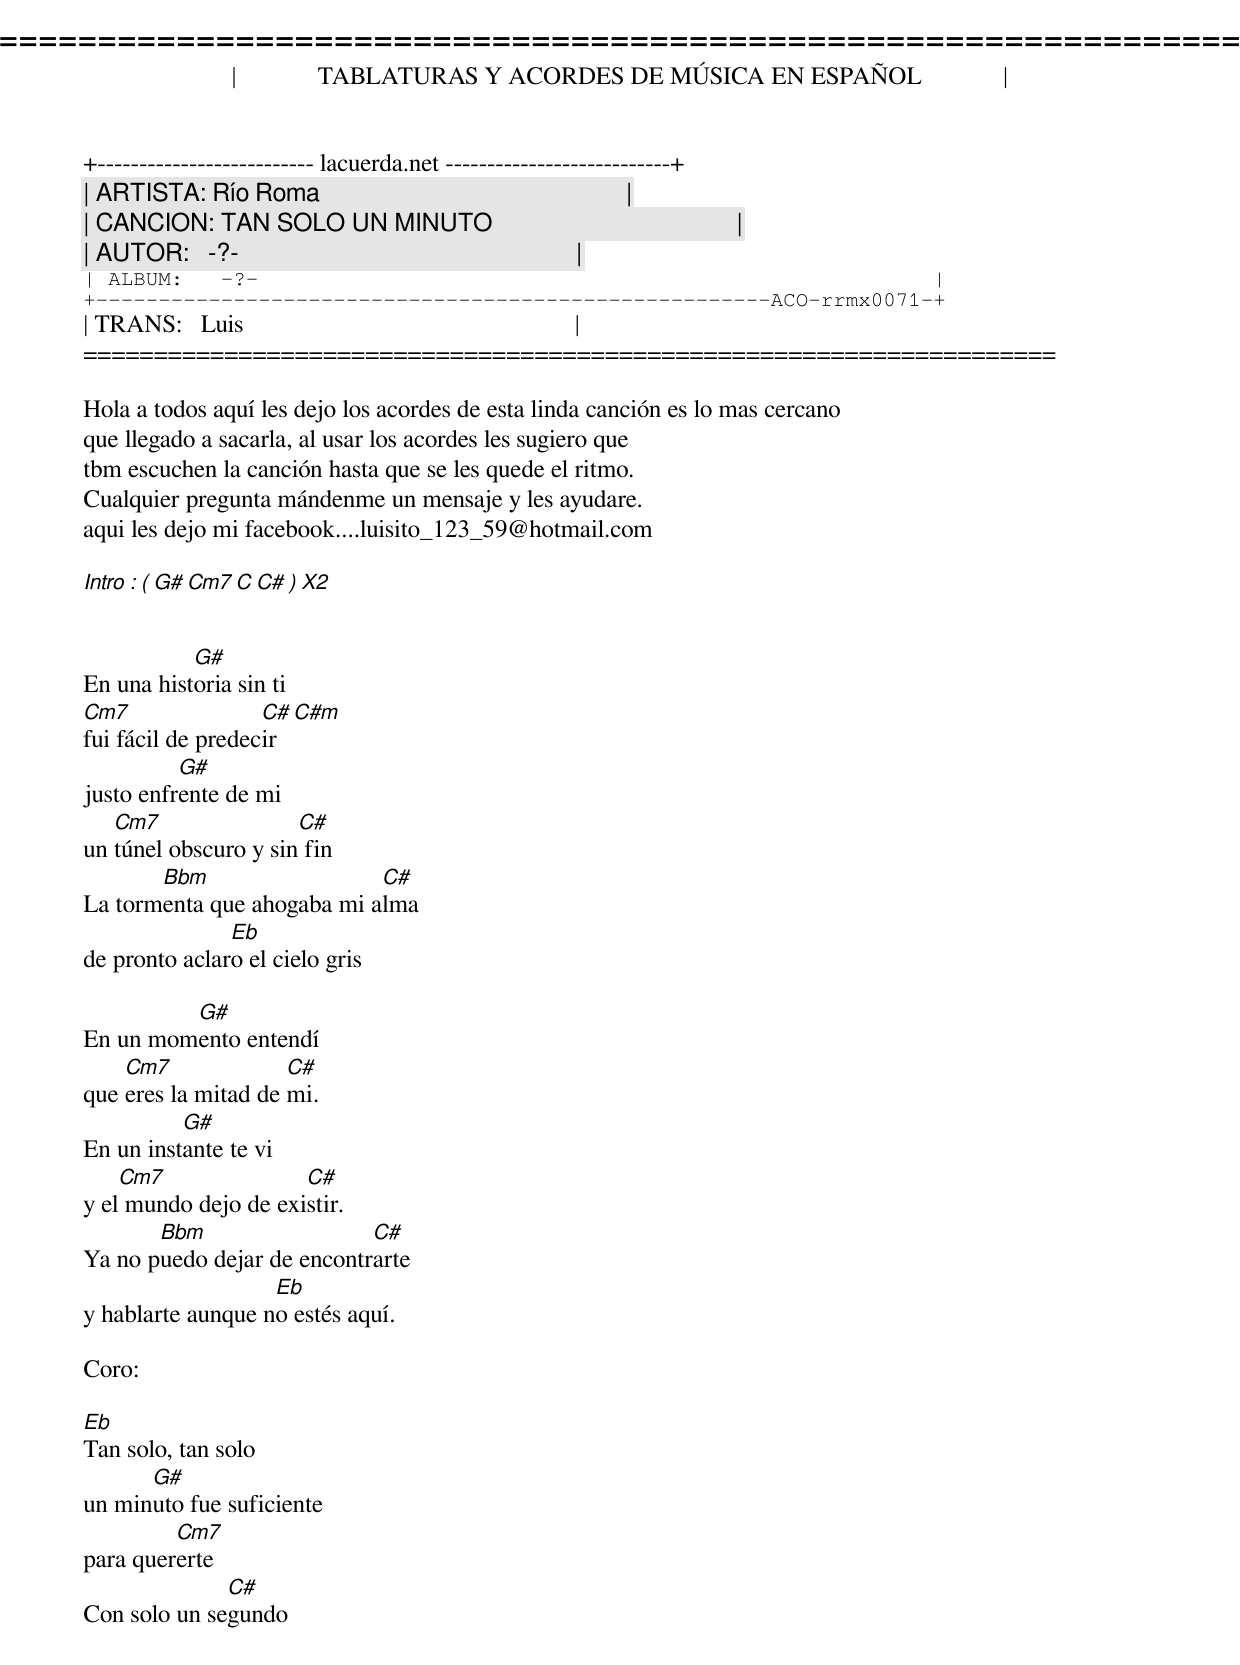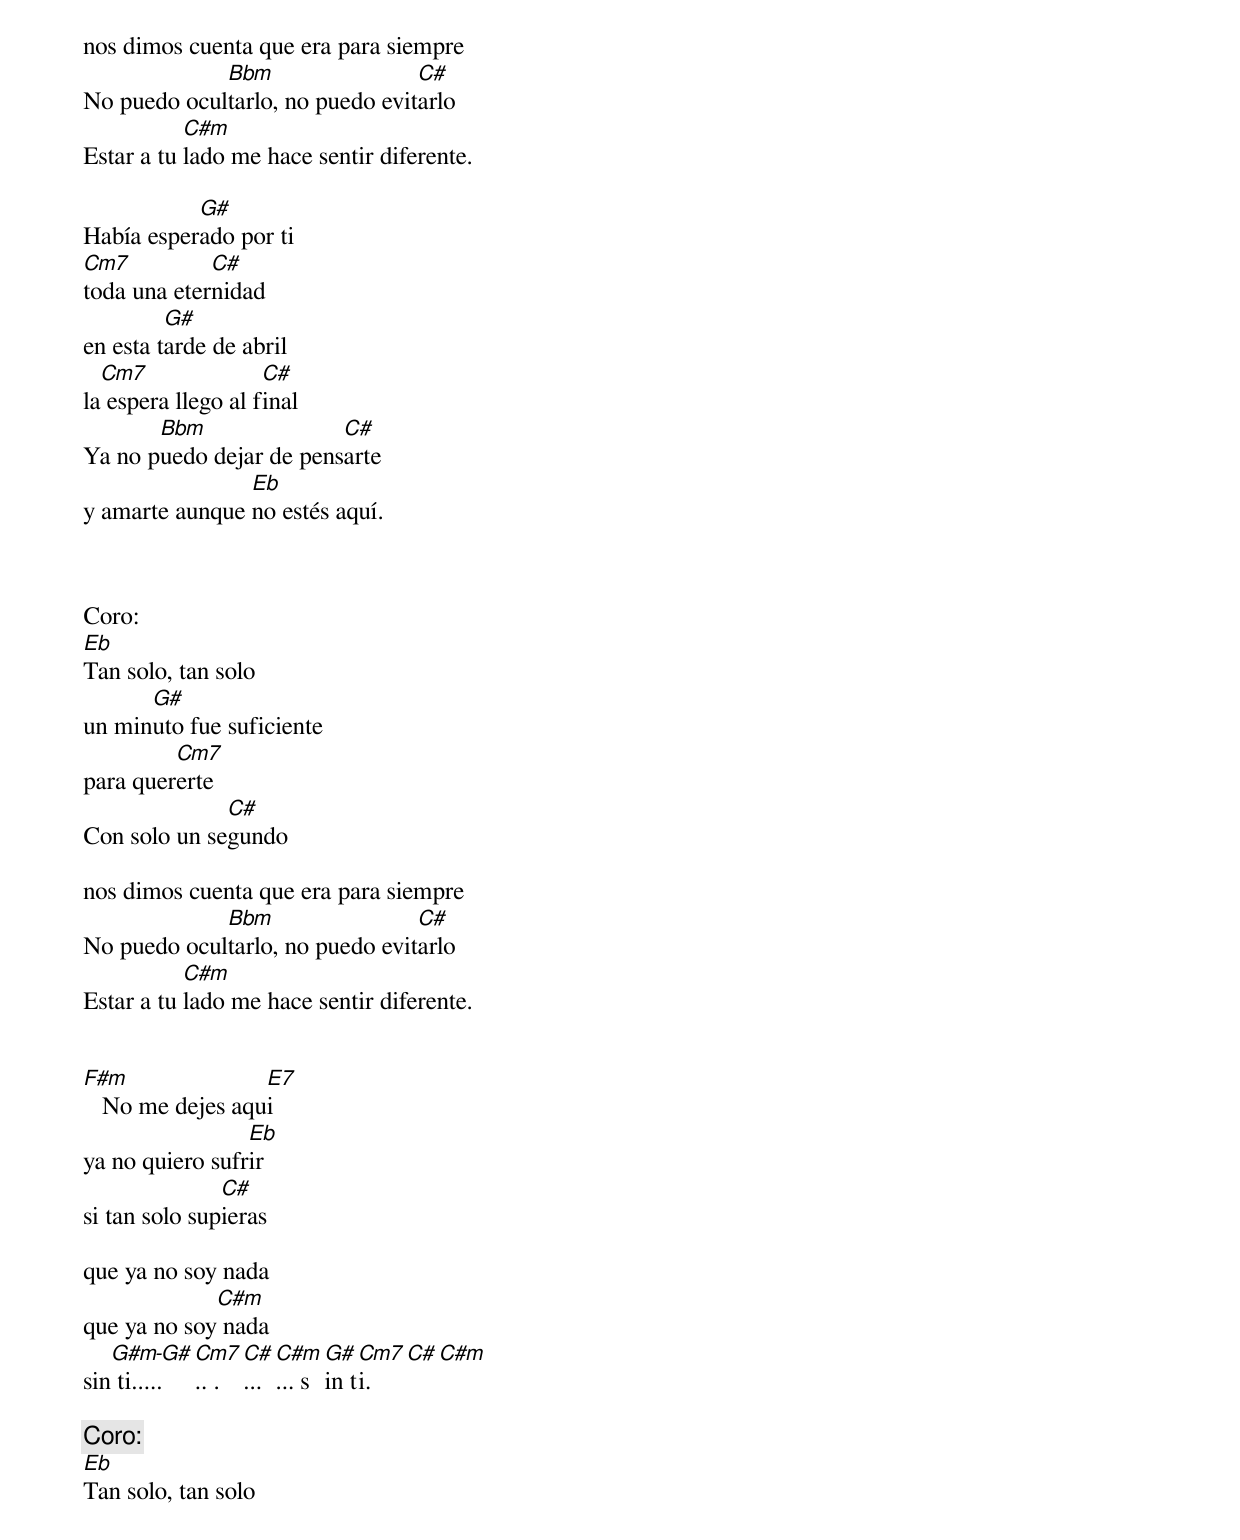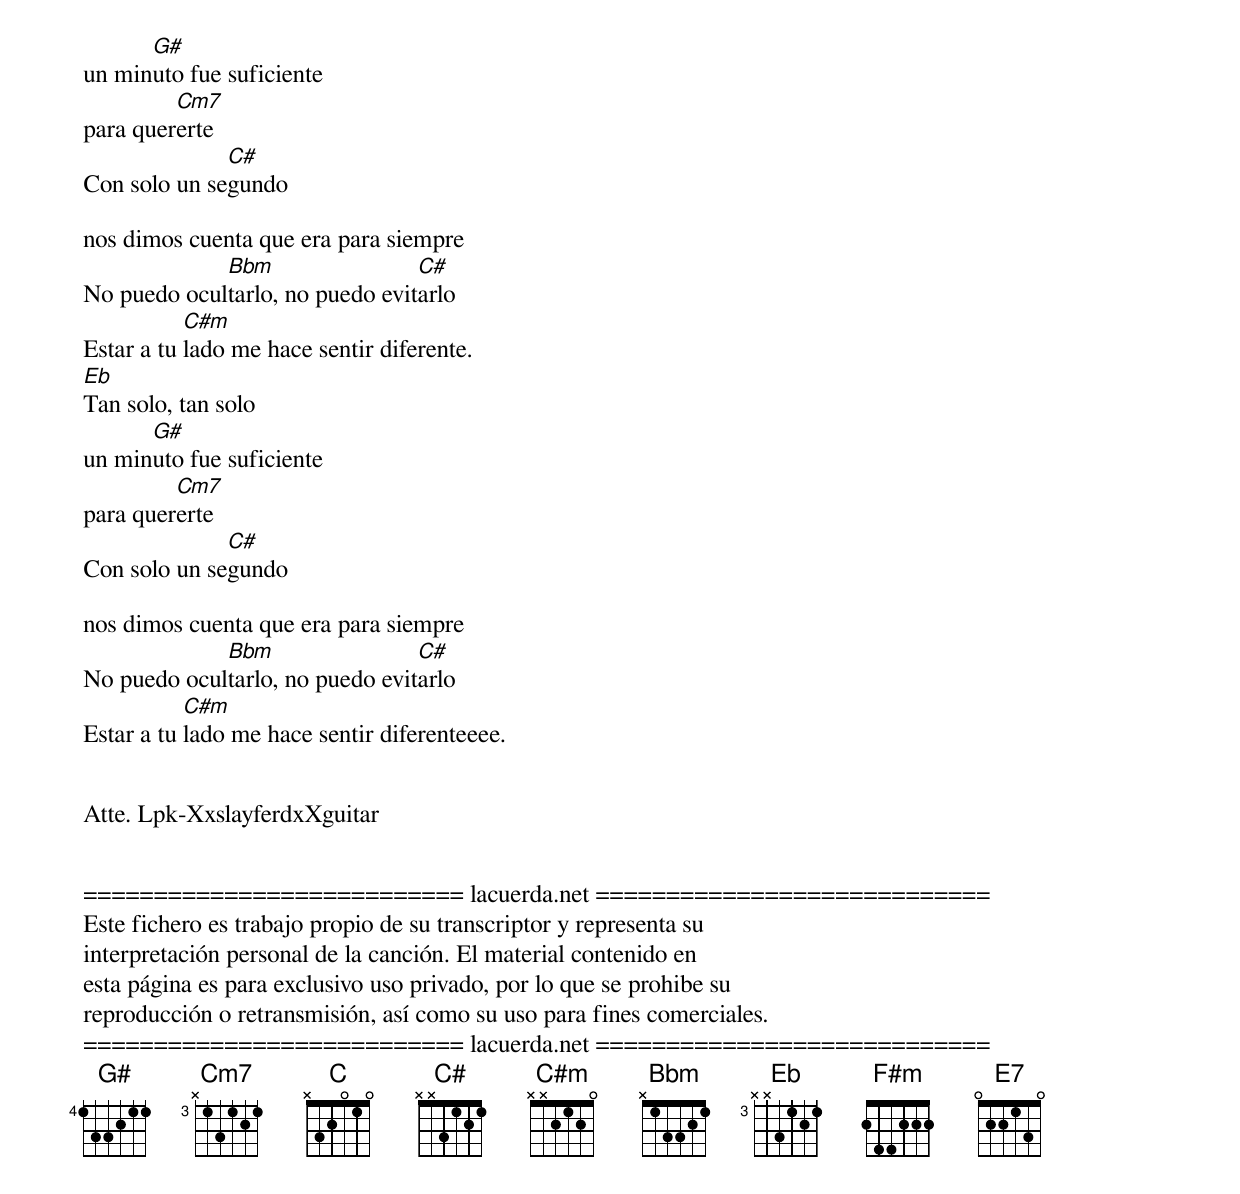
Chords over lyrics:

=====================================================================
|             TABLATURAS Y ACORDES DE MÚSICA EN ESPAÑOL             |
+-------------------------- lacuerda.net ---------------------------+
| ARTISTA: Río Roma                                                 |
| CANCION: TAN SOLO UN MINUTO                                       |
| AUTOR:   -?-                                                      |
| ALBUM:   -?-                                                      |
+------------------------------------------------------ACO-rrmx0071-+
| TRANS:   Luis                                                     |
=====================================================================

Hola a todos aquí les dejo los acordes de esta linda canción es lo mas cercano
que llegado a sacarla, al usar los acordes les sugiero que
tbm escuchen la canción hasta que se les quede el ritmo.
Cualquier pregunta mándenme un mensaje y les ayudare.
aqui les dejo mi facebook....luisito_123_59@hotmail.com

Intro : (  G# Cm7 C C#  )  X2


           G#
En una historia sin ti
Cm7                C#   C#m
fui fácil de predecir
          G#
justo enfrente de mi
   Cm7                C#
un túnel obscuro y sin fin
       Bbm                  C#
La tormenta que ahogaba mi alma
               Eb
de pronto aclaro el cielo gris

         G#
En un momento entendí
    Cm7              C#
que eres la mitad de mi.
          G#
En un instante te vi
    Cm7               C#
y el mundo dejo de existir.
       Bbm                  C#
Ya no puedo dejar de encontrarte
                   Eb
y hablarte aunque no estés aquí.

Coro:

Eb
Tan solo, tan solo
      G#
un minuto fue suficiente
         Cm7
para quererte
              C#
Con solo un segundo

nos dimos cuenta que era para siempre
             Bbm                 C#
No puedo ocultarlo, no puedo evitarlo
           C#m
Estar a tu lado me hace sentir diferente.

           G#
Había esperado por ti
Cm7          C#
toda una eternidad
         G#
en esta tarde de abril
  Cm7               C#
la espera llego al final
       Bbm               C#
Ya no puedo dejar de pensarte
                Eb
y amarte aunque no estés aquí.



Coro:
Eb
Tan solo, tan solo
      G#
un minuto fue suficiente
         Cm7
para quererte
              C#
Con solo un segundo

nos dimos cuenta que era para siempre
             Bbm                 C#
No puedo ocultarlo, no puedo evitarlo
           C#m
Estar a tu lado me hace sentir diferente.


F#m               E7
   No me dejes aqui
                 Eb
ya no quiero sufrir
               C#
si tan solo supieras

que ya no soy nada
             C#m
que ya no soy nada
   G#m-G#  Cm7 C# C#m  G#  Cm7 C# C#m
sin ti....... ....... sin ti.

[Coro:]
Eb
Tan solo, tan solo
      G#
un minuto fue suficiente
         Cm7
para quererte
              C#
Con solo un segundo

nos dimos cuenta que era para siempre
             Bbm                 C#
No puedo ocultarlo, no puedo evitarlo
           C#m
Estar a tu lado me hace sentir diferente.
Eb
Tan solo, tan solo
      G#
un minuto fue suficiente
         Cm7
para quererte
              C#
Con solo un segundo

nos dimos cuenta que era para siempre
             Bbm                 C#
No puedo ocultarlo, no puedo evitarlo
           C#m
Estar a tu lado me hace sentir diferenteeee.


Atte. Lpk-XxslayferdxXguitar


=========================== lacuerda.net ============================
Este fichero es trabajo propio de su transcriptor y representa su
interpretación personal de la canción. El material contenido en
esta página es para exclusivo uso privado, por lo que se prohibe su
reproducción o retransmisión, así como su uso para fines comerciales.
=========================== lacuerda.net ============================
